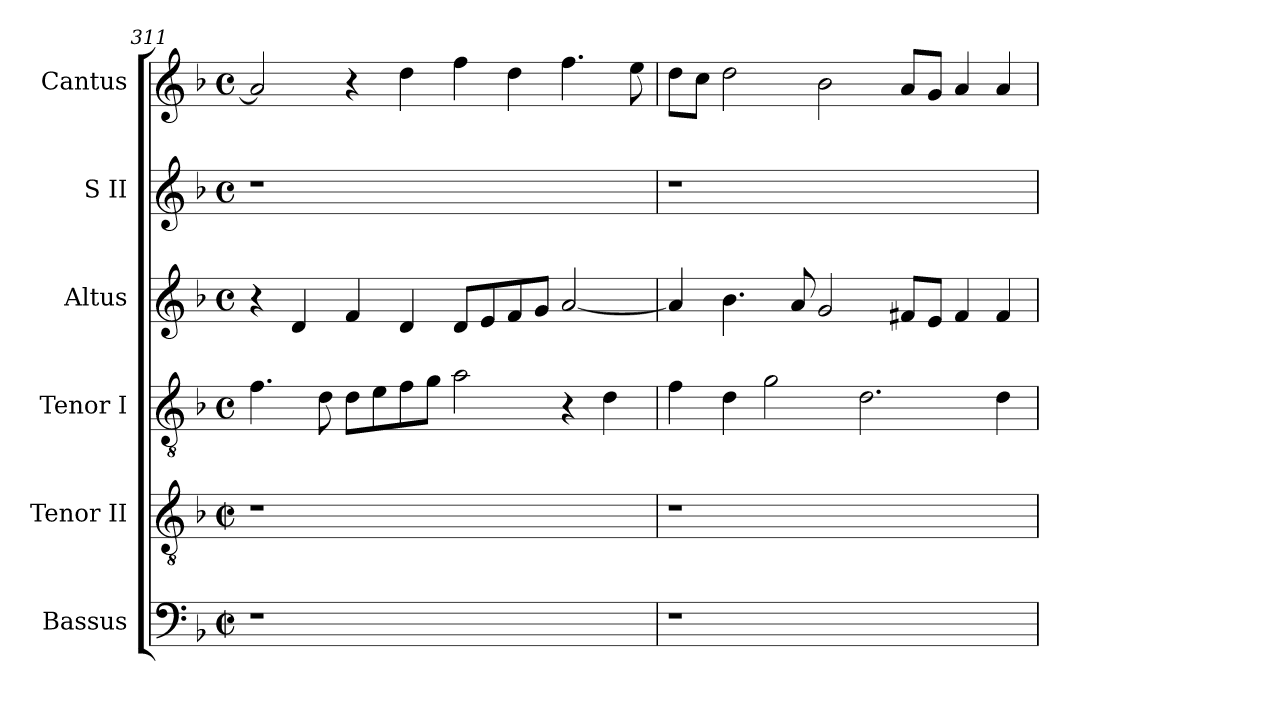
**kern	**kern	**kern	**kern	**kern	**kern
*part6	*part5	*part4	*part3	*part2	*part1
*staff6	*staff5	*staff4	*staff3	*staff2	*staff1
*I"Bassus	*I"Tenor II	*I"Tenor I	*I"Altus	*I"S II	*I"Cantus
*I'B	*I'T II	*I'T I	*I'A	*	*
*clefF4	*clefGv2	*clefGv2	*clefG2	*clefG2	*clefG2
*k[b-]	*k[b-]	*k[b-]	*k[b-]	*k[b-]	*k[b-]
*F:	*F:	*F:	*F:	*F:	*F:
*M2/2	*M2/2	*M4/4	*M4/4	*M4/4	*M4/4
*met(c|)	*met(c|)	*met(c)	*met(c)	*met(c)	*met(c)
=311	=311	=311	=311	=311	=311
1r	1r	4.f\	4r	1r	2a/]
.	.	.	4d/	.	.
.	.	8d\	.	.	.
.	.	8d\L	4f/	.	4r
.	.	8e\	.	.	.
.	.	8f\	4d/	.	4dd\
.	.	8g\J	.	.	.
1ryy	1ryy	2a\	8d/L	1ryy	4ff\
.	.	.	8e/	.	.
.	.	.	8f/	.	4dd\
.	.	.	8g/J	.	.
.	.	4r	[<2a/	.	4.ff\
.	.	4d\	.	.	.
.	.	.	.	.	8ee\
=312	=312	=312	=312	=312	=312
1r	1r	4f\	4a/]	1r	8dd\L
.	.	.	.	.	8cc\J
.	.	4d\	4.b-\	.	2dd\
.	.	2g\	.	.	.
.	.	.	8a/	.	.
.	.	.	2g/	.	2b-\
1ryy	1ryy	2.d\	.	1ryy	.
.	.	.	8f#X/L	.	8a/L
.	.	.	8e/J	.	8g/J
.	.	.	4f#/	.	4a/
.	.	4d\	4f#/	.	4a/
=	=	=	=	=	=
*-	*-	*-	*-	*-	*-
